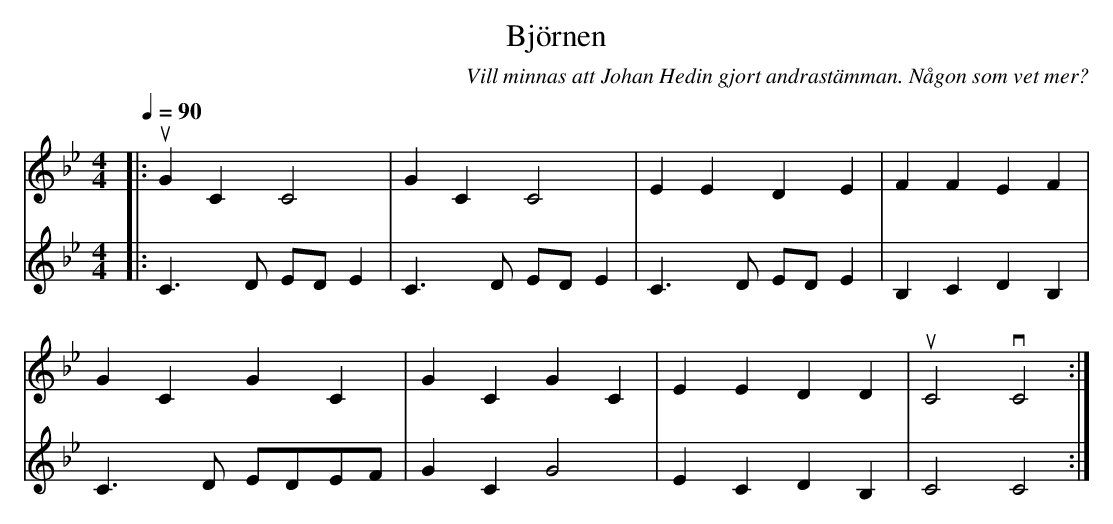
X:1
T: Björnen
M: 4/4
L: 1/4
C: Vill minnas att Johan Hedin gjort andrastämman. Någon som vet mer?
Q: 90
K: Bb
[V:1] [|: uGC C2 | GC C2 | EE DE | FF EF |
[V:2] [|: C3/2D/2 E/2D/2 E | C3/2D/2 E/2D/2 E | C3/2D/2 E/2D/2 E | B,C DB, |
[V:1] GC GC | GC GC | EE DD | uC2 vC2 :|]
[V:2] C3/2D/2 E/2D/2E/2F/2 | GC G2 | EC DB, | C2 C2 :|]
